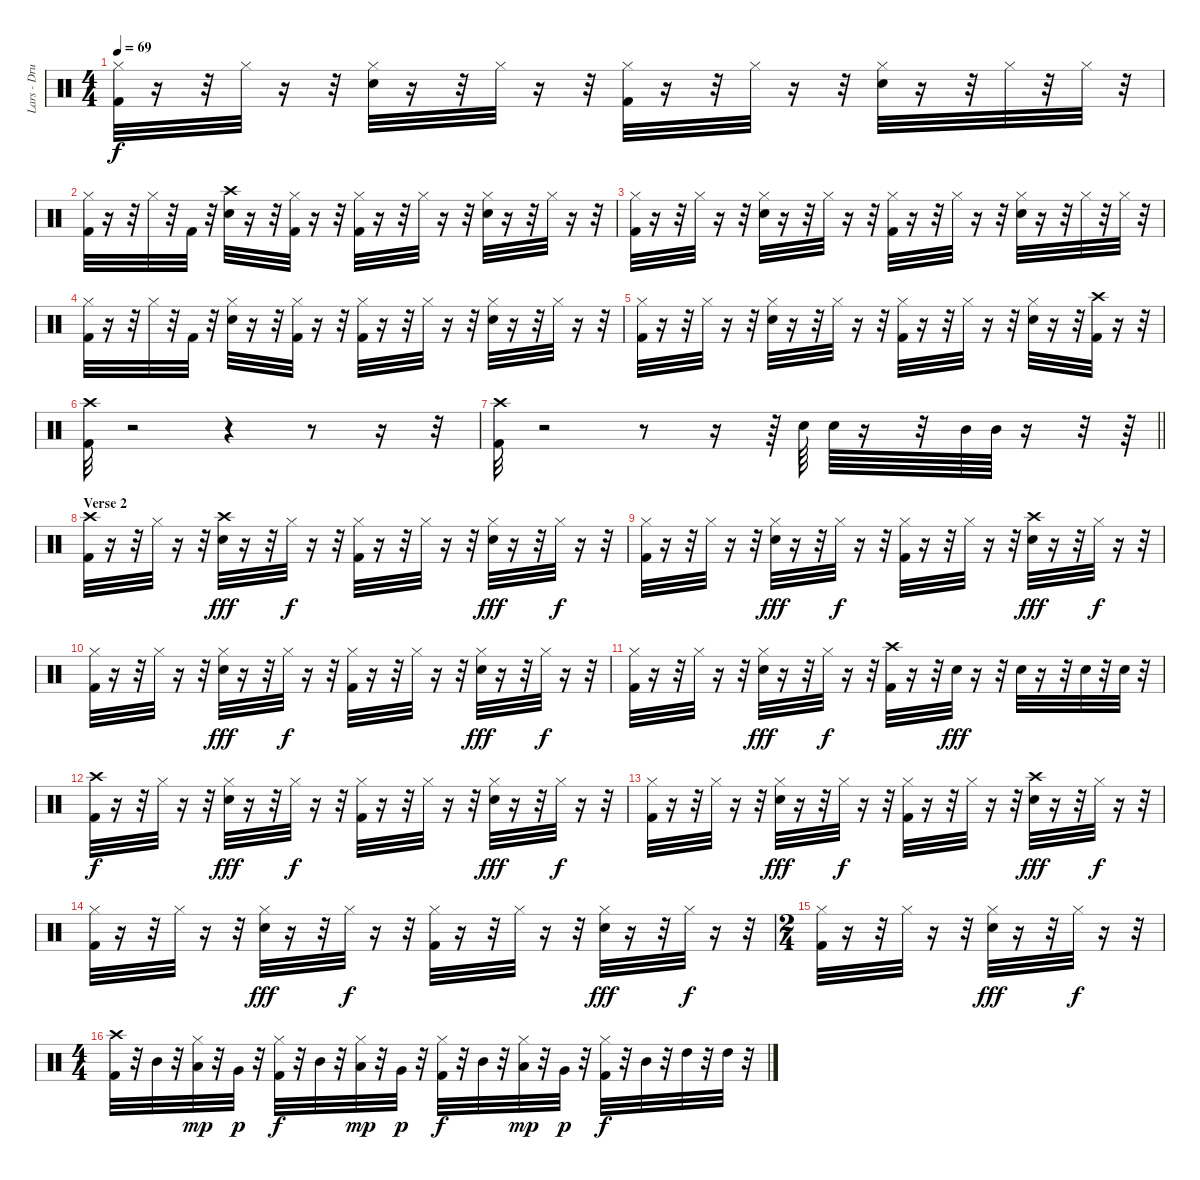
\track ("Lars - Drums" "Lars - Dru") {instrument percussion}
\staff {score}
\articulation defaults
\ts (4 4)
\tempo 69
\clef neutral
\ks c
("Hi-Hat (closed)" "Kick (hit) 2").32{dy f} r.16 r.32 "Hi-Hat (closed)".32 r.16 r.32 ("Snare (hit) 2" "Hi-Hat (closed)").32 r.16 r.32 "Hi-Hat (closed)".32 r.16 r.32 ("Kick (hit) 2" "Hi-Hat (closed)").32 r.16 r.32 "Hi-Hat (closed)".32 r.16 r.32 ("Hi-Hat (closed)" "Snare (hit) 2").32 r.16 r.32 "Hi-Hat (closed)".32 r.32 "Hi-Hat (closed)".32 r.32 |
("Hi-Hat (closed)" "Kick (hit) 2").32 r.16 r.32 "Hi-Hat (closed)".32 r.32 "Kick (hit) 2".32 r.32 ("Crash high (hit)" "Snare (hit) 2").32 r.16 r.32 ("Hi-Hat (closed)" "Kick (hit) 2").32 r.16 r.32 ("Hi-Hat (closed)" "Kick (hit) 2").32 r.16 r.32 "Hi-Hat (closed)".32 r.16 r.32 ("Snare (hit) 2" "Hi-Hat (closed)").32 r.16 r.32 "Hi-Hat (closed)".32 r.16 r.32 |
("Hi-Hat (closed)" "Kick (hit) 2").32 r.16 r.32 "Hi-Hat (closed)".32 r.16 r.32 ("Snare (hit) 2" "Hi-Hat (closed)").32 r.16 r.32 "Hi-Hat (closed)".32 r.16 r.32 ("Kick (hit) 2" "Hi-Hat (closed)").32 r.16 r.32 "Hi-Hat (closed)".32 r.16 r.32 ("Hi-Hat (closed)" "Snare (hit) 2").32 r.16 r.32 "Hi-Hat (closed)".32 r.32 "Hi-Hat (closed)".32 r.32 |
("Hi-Hat (closed)" "Kick (hit) 2").32 r.16 r.32 "Hi-Hat (closed)".32 r.32 "Kick (hit) 2".32 r.32 ("Snare (hit) 2" "Hi-Hat (closed)").32 r.16 r.32 ("Kick (hit) 2" "Hi-Hat (closed)").32 r.16 r.32 ("Hi-Hat (closed)" "Kick (hit) 2").32 r.16 r.32 "Hi-Hat (closed)".32 r.16 r.32 ("Snare (hit) 2" "Hi-Hat (closed)").32 r.16 r.32 "Hi-Hat (closed)".32 r.16 r.32 |
("Hi-Hat (closed)" "Kick (hit) 2").32 r.16 r.32 "Hi-Hat (closed)".32 r.16 r.32 ("Snare (hit) 2" "Hi-Hat (closed)").32 r.16 r.32 "Hi-Hat (closed)".32 r.16 r.32 ("Hi-Hat (closed)" "Kick (hit) 2").32 r.16 r.32 "Hi-Hat (closed)".32 r.16 r.32 ("Snare (hit) 2" "Hi-Hat (closed)").32 r.16 r.32 ("Crash high (hit)" "Kick (hit) 2").32 r.16 r.32 |
("Kick (hit) 2" "Crash high (hit)").32 r.2 r.4 r.8 r.16 r.32 |
\barLineRight lightlight
("Kick (hit) 2" "Crash high (hit)").32 r.2 r.8 r.16 r.64 "Snare (hit) 2".64 "Snare (hit) 2".64 r.16 r.32 "Mid Tom (hit)".64 "Mid Tom (hit)".64 r.16 r.32 r.64 |
\section ("" "Verse 2")
("Kick (hit) 2" "Crash high (hit)").32{volume 16} r.16 r.32 "Hi-Hat (closed)".32 r.16 r.32 ("Crash high (hit)" "Snare (hit) 2").32{dy fff} r.16 r.32 "Hi-Hat (closed)".32{dy f} r.16 r.32 ("Hi-Hat (closed)" "Kick (hit) 2").32 r.16 r.32 "Hi-Hat (closed)".32 r.16 r.32 ("Snare (hit) 2" "Hi-Hat (closed)").32{dy fff} r.16 r.32 "Hi-Hat (closed)".32{dy f} r.16 r.32 |
("Kick (hit) 2" "Hi-Hat (closed)").32 r.16 r.32 "Hi-Hat (closed)".32 r.16 r.32 ("Snare (hit) 2" "Hi-Hat (closed)").32{dy fff} r.16 r.32 "Hi-Hat (closed)".32{dy f} r.16 r.32 ("Hi-Hat (closed)" "Kick (hit) 2").32 r.16 r.32 "Hi-Hat (closed)".32 r.16 r.32 ("Crash high (hit)" "Snare (hit) 2").32{dy fff} r.16 r.32 "Hi-Hat (closed)".32{dy f} r.16 r.32 |
("Hi-Hat (closed)" "Kick (hit) 2").32 r.16 r.32 "Hi-Hat (closed)".32 r.16 r.32 ("Snare (hit) 2" "Hi-Hat (closed)").32{dy fff} r.16 r.32 "Hi-Hat (closed)".32{dy f} r.16 r.32 ("Hi-Hat (closed)" "Kick (hit) 2").32 r.16 r.32 "Hi-Hat (closed)".32 r.16 r.32 ("Snare (hit) 2" "Hi-Hat (closed)").32{dy fff} r.16 r.32 "Hi-Hat (closed)".32{dy f} r.16 r.32 |
("Kick (hit) 2" "Hi-Hat (closed)").32 r.16 r.32 "Hi-Hat (closed)".32 r.16 r.32 ("Snare (hit) 2" "Hi-Hat (closed)").32{dy fff} r.16 r.32 "Hi-Hat (closed)".32{dy f} r.16 r.32 ("Crash high (hit)" "Kick (hit) 2").32 r.16 r.32 "Snare (hit) 2".32{dy fff} r.16 r.32 "Snare (hit) 2".32 r.16 r.32 "Snare (hit) 2".32 r.32 "Snare (hit) 2".32 r.32 |
("Kick (hit) 2" "Crash high (hit)").32{dy f} r.16 r.32 "Hi-Hat (closed)".32 r.16 r.32 ("Snare (hit) 2" "Hi-Hat (closed)").32{dy fff} r.16 r.32 "Hi-Hat (closed)".32{dy f} r.16 r.32 ("Hi-Hat (closed)" "Kick (hit) 2").32 r.16 r.32 "Hi-Hat (closed)".32 r.16 r.32 ("Snare (hit) 2" "Hi-Hat (closed)").32{dy fff} r.16 r.32 "Hi-Hat (closed)".32{dy f} r.16 r.32 |
("Kick (hit) 2" "Hi-Hat (closed)").32 r.16 r.32 "Hi-Hat (closed)".32 r.16 r.32 ("Snare (hit) 2" "Hi-Hat (closed)").32{dy fff} r.16 r.32 "Hi-Hat (closed)".32{dy f} r.16 r.32 ("Hi-Hat (closed)" "Kick (hit) 2").32 r.16 r.32 "Hi-Hat (closed)".32 r.16 r.32 ("Crash high (hit)" "Snare (hit) 2").32{dy fff} r.16 r.32 "Hi-Hat (closed)".32{dy f} r.16 r.32 |
("Kick (hit) 2" "Hi-Hat (closed)").32 r.16 r.32 "Hi-Hat (closed)".32 r.16 r.32 ("Snare (hit) 2" "Hi-Hat (closed)").32{dy fff} r.16 r.32 "Hi-Hat (closed)".32{dy f} r.16 r.32 ("Kick (hit) 2" "Hi-Hat (closed)").32 r.16 r.32 "Hi-Hat (closed)".32 r.16 r.32 ("Snare (hit) 2" "Hi-Hat (closed)").32{dy fff} r.16 r.32 "Hi-Hat (closed)".32{dy f} r.16 r.32 |
\ts (2 4)
("Kick (hit) 2" "Hi-Hat (closed)").32 r.16 r.32 "Hi-Hat (closed)".32 r.16 r.32 ("Snare (hit) 2" "Hi-Hat (closed)").32{dy fff} r.16 r.32 "Hi-Hat (closed)".32{dy f} r.16 r.32 |
\ts (4 4)
("Kick (hit) 2" "Crash high (hit)").32 r.32 "Mid Tom (hit)".32 r.32 ("Hi-Hat (closed)" "Low Tom (hit)").32{dy mp} r.32 "Very Low Tom (hit)".32{dy p} r.32 ("Hi-Hat (closed)" "Kick (hit) 2").32{dy f} r.32 "Mid Tom (hit)".32 r.32 ("Hi-Hat (closed)" "Low Tom (hit)").32{dy mp} r.32 "Very Low Tom (hit)".32{dy p} r.32 ("Hi-Hat (closed)" "Kick (hit) 2").32{dy f} r.32 "Mid Tom (hit)".32 r.32 ("Hi-Hat (closed)" "Low Tom (hit)").32{dy mp} r.32 "Very Low Tom (hit)".32{dy p} r.32 ("Hi-Hat (closed)" "Kick (hit) 2").32{dy f} r.32 "Mid Tom (hit)".32 r.32 "High Tom (hit)".32 r.32 "High Tom (hit)".32 r.32
